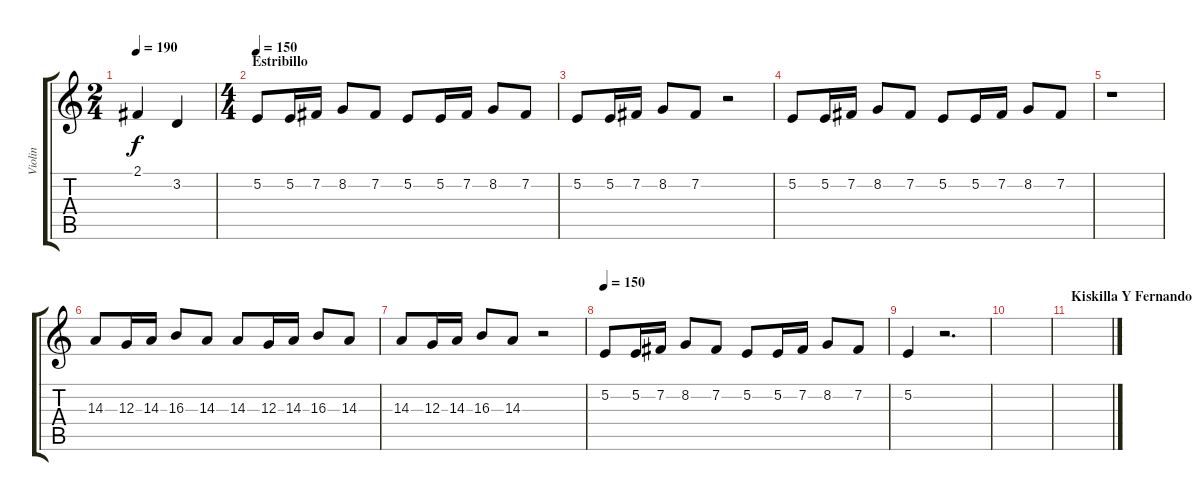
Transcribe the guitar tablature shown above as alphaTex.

\track ("Violin" "Violin") {instrument violin}
\staff {score tabs}
\tuning (E4 B3 G3 D3 A2 E2) {hide}
\ts (2 4)
\tempo 190
\clef g2
\ks c
2.1.4{dy f} 3.2.4 |
\ts (4 4)
\section ("" "Estribillo")
\tempo 150
5.2.8 5.2.16 7.2.16 8.2.8 7.2.8 5.2.8 5.2.16 7.2.16 8.2.8 7.2.8 |
5.2.8 5.2.16 7.2.16 8.2.8 7.2.8 r.2 |
5.2.8 5.2.16 7.2.16 8.2.8 7.2.8 5.2.8 5.2.16 7.2.16 8.2.8 7.2.8 |
r.1 |
14.3.8 12.3.16 14.3.16 16.3.8 14.3.8 14.3.8 12.3.16 14.3.16 16.3.8 14.3.8 |
14.3.8 12.3.16 14.3.16 16.3.8 14.3.8 r.2 |
\tempo 150
5.2.8 5.2.16 7.2.16 8.2.8 7.2.8 5.2.8 5.2.16 7.2.16 8.2.8 7.2.8 |
5.2.4 r.2{d} |
|
\section ("" "Kiskilla Y Fernando")
